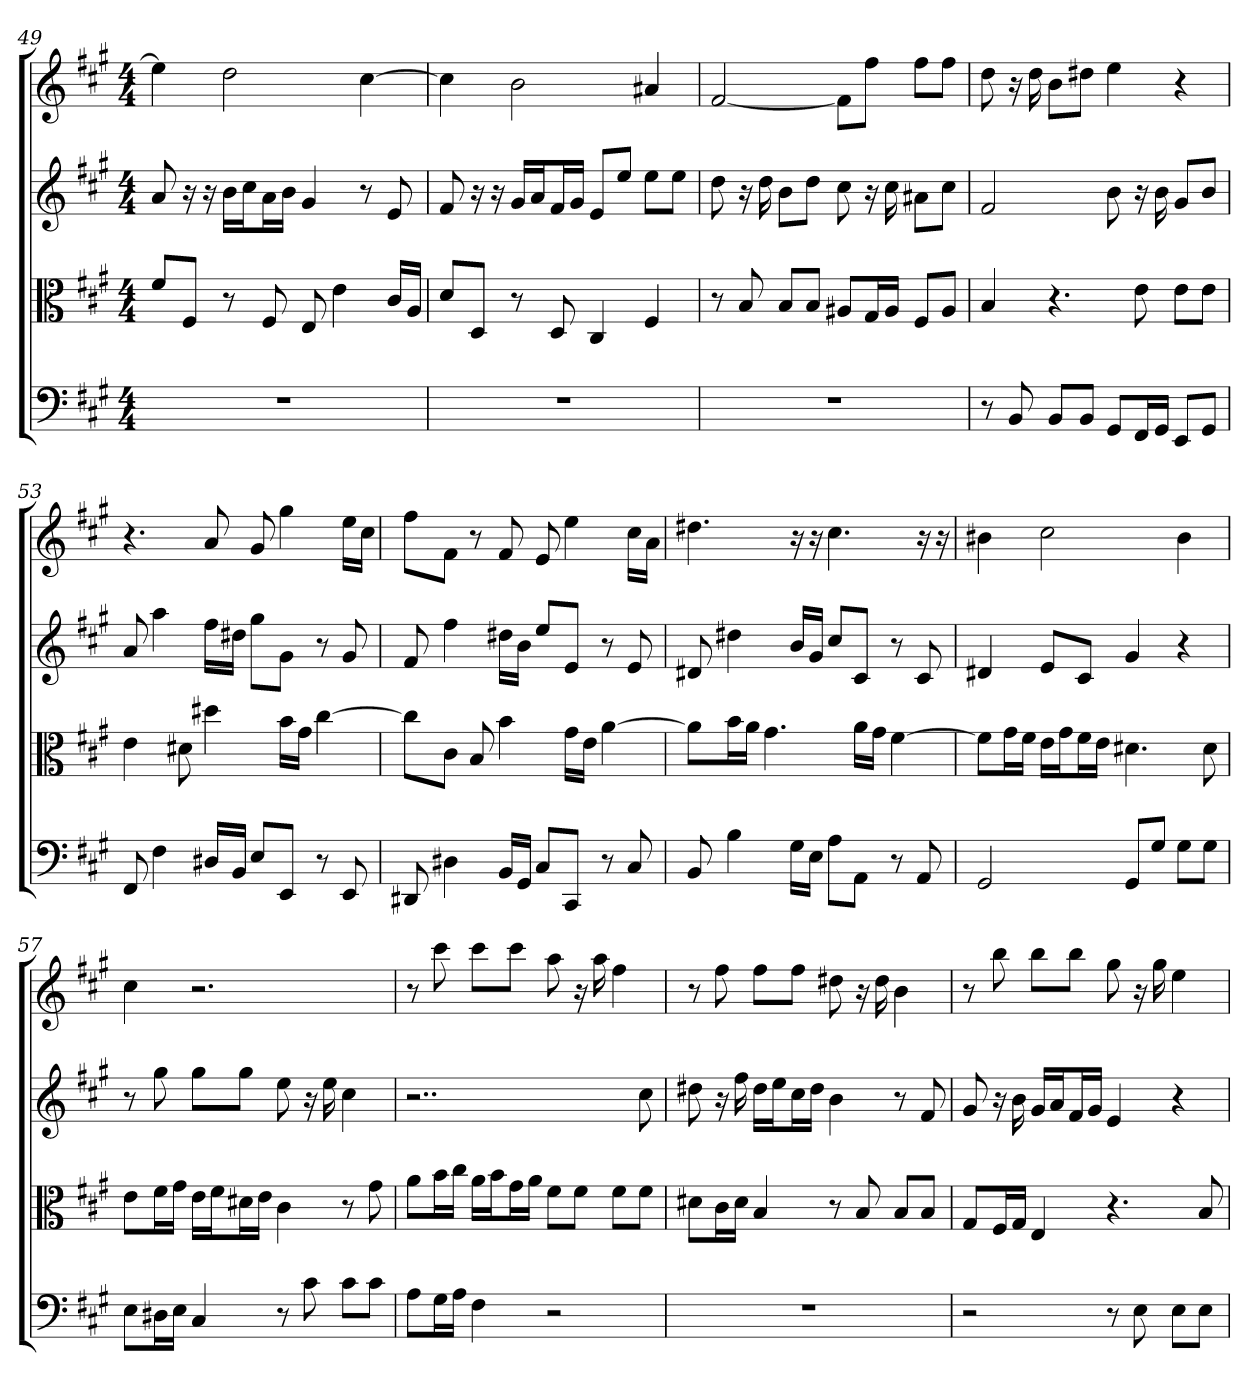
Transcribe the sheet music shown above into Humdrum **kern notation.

**kern	**kern	**kern	**kern
*part4	*part3	*part2	*part1
*staff4	*staff3	*staff2	*staff1
*clefF4	*clefC3	*clefG2	*clefG2
*k[f#c#g#]	*k[f#c#g#]	*k[f#c#g#]	*k[f#c#g#]
*A:	*A:	*A:	*A:
*M4/4	*M4/4	*M4/4	*M4/4
=49	=49	=49	=49
1r	8f#/L	8a	4ee]
.	8F#/J	16r	.
.	.	16r	.
.	8r	16b\LL	2dd
.	.	16cc#\J	.
.	8F#	16a\L	.
.	.	16b\JJ	.
.	8E	4g#	.
.	4e	.	.
.	.	8r	[4cc#
.	16c#/LL	8e	.
.	16A/JJ	.	.
=50	=50	=50	=50
1r	8d/L	8f#	4cc#]
.	8D/J	16r	.
.	.	16r	.
.	8r	16g#/LL	2b
.	.	16a/J	.
.	8D	16f#/L	.
.	.	16g#/JJ	.
.	4C#	8e/L	.
.	.	8ee/J	.
.	4F#	8ee\L	4a#X
.	.	8ee\J	.
=51	=51	=51	=51
1r	8r	8dd	[2f#
.	8B	16r	.
.	.	16dd	.
.	8B/L	8b\L	.
.	8B/J	8dd\J	.
.	8A#X/L	8cc#	8f#\L]
.	16G#/L	16r	8ff#\J
.	16A#/JJ	16cc#	.
.	8F#/L	8a#X\L	8ff#\L
.	8A#/J	8cc#\J	8ff#\J
=52	=52	=52	=52
8r	4B	2f#	8dd
8BB	.	.	16r
.	.	.	16dd
8BB/L	4.r	.	8b\L
8BB/J	.	.	8dd#X\J
8GG#/L	.	8b	4ee
16FF#/L	8e	16r	.
16GG#/JJ	.	16b	.
8EE/L	8e\L	8g#/L	4r
8GG#/J	8e\J	8b/J	.
=53	=53	=53	=53
8FF#	4e	8a	4.r
4F#	.	4aa	.
.	8d#X	.	.
16D#X/LL	4dd#X	16ff#\LL	8a
16BB/JJ	.	16dd#X\JJ	.
8E/L	.	8gg#\L	8g#
8EE/J	16b\LL	8g#\J	4gg#
.	16g#\JJ	.	.
8r	[4cc#	8r	.
8EE	.	8g#	16ee\LL
.	.	.	16cc#\JJ
=54	=54	=54	=54
8DD#X	8cc#\L]	8f#	8ff#\L
4D#X	8c#\J	4ff#	8f#\J
.	8B	.	8r
16BB/LL	4b	16dd#X\LL	8f#
16GG#/JJ	.	16b\JJ	.
8C#/L	.	8ee/L	8e
8CC#/J	16g#\LL	8e/J	4ee
.	16e\JJ	.	.
8r	[4a	8r	.
8C#	.	8e	16cc#\LL
.	.	.	16a\JJ
=55	=55	=55	=55
8BB	8a\L]	8d#X	4.dd#X
4B	16b\L	4dd#X	.
.	16a\JJ	.	.
.	4.g#	.	.
16G#\LL	.	16b/LL	16r
16E\JJ	.	16g#/JJ	16r
8A\L	.	8cc#/L	4.cc#
8AA\J	16a\LL	8c#/J	.
.	16g#\JJ	.	.
8r	[4f#	8r	.
8AA	.	8c#	16r
.	.	.	16r
=56	=56	=56	=56
2GG#	8f#\L]	4d#X	4b#X
.	16g#\L	.	.
.	16f#\JJ	.	.
.	16e\LL	8e/L	2cc#
.	16g#\J	.	.
.	16f#\L	8c#/J	.
.	16e\JJ	.	.
8GG#/L	4.d#X	4g#	.
8G#/J	.	.	.
8G#\L	.	4r	4b#
8G#\J	8d#	.	.
=57	=57	=57	=57
8E\L	8e\L	8r	4cc#
16D#X\L	16f#\L	8gg#	.
16E\JJ	16g#\JJ	.	.
4C#	16e\LL	8gg#\L	2.r
.	16f#\J	.	.
.	16d#X\L	8gg#\J	.
.	16e\JJ	.	.
8r	4c#	8ee	.
8c#	.	16r	.
.	.	16ee	.
8c#\L	8r	4cc#	.
8c#\J	8g#	.	.
=58	=58	=58	=58
8A\L	8a\L	2..r	8r
16G#\L	16b\L	.	8ccc#
16A\JJ	16cc#\JJ	.	.
4F#	16a\LL	.	8ccc#\L
.	16b\J	.	.
.	16g#\L	.	8ccc#\J
.	16a\JJ	.	.
2r	8f#\L	.	8aa
.	8f#\J	.	16r
.	.	.	16aa
.	8f#\L	.	4ff#
.	8f#\J	8cc#	.
=59	=59	=59	=59
1r	8d#X\L	8dd#X	8r
.	16c#\L	16r	8ff#
.	16d#\JJ	16ff#	.
.	4B	16dd#\LL	8ff#\L
.	.	16ee\J	.
.	.	16cc#\L	8ff#\J
.	.	16dd#\JJ	.
.	8r	4b	8dd#X
.	8B	.	16r
.	.	.	16dd#
.	8B/L	8r	4b
.	8B/J	8f#	.
=60	=60	=60	=60
2r	8G#/L	8g#	8r
.	16F#/L	16r	8bb
.	16G#/JJ	16b	.
.	4E	16g#/LL	8bb\L
.	.	16a/J	.
.	.	16f#/L	8bb\J
.	.	16g#/JJ	.
8r	4.r	4e	8gg#
8E	.	.	16r
.	.	.	16gg#
8E\L	.	4r	4ee
8E\J	8B	.	.
=	=	=	=
*-	*-	*-	*-
